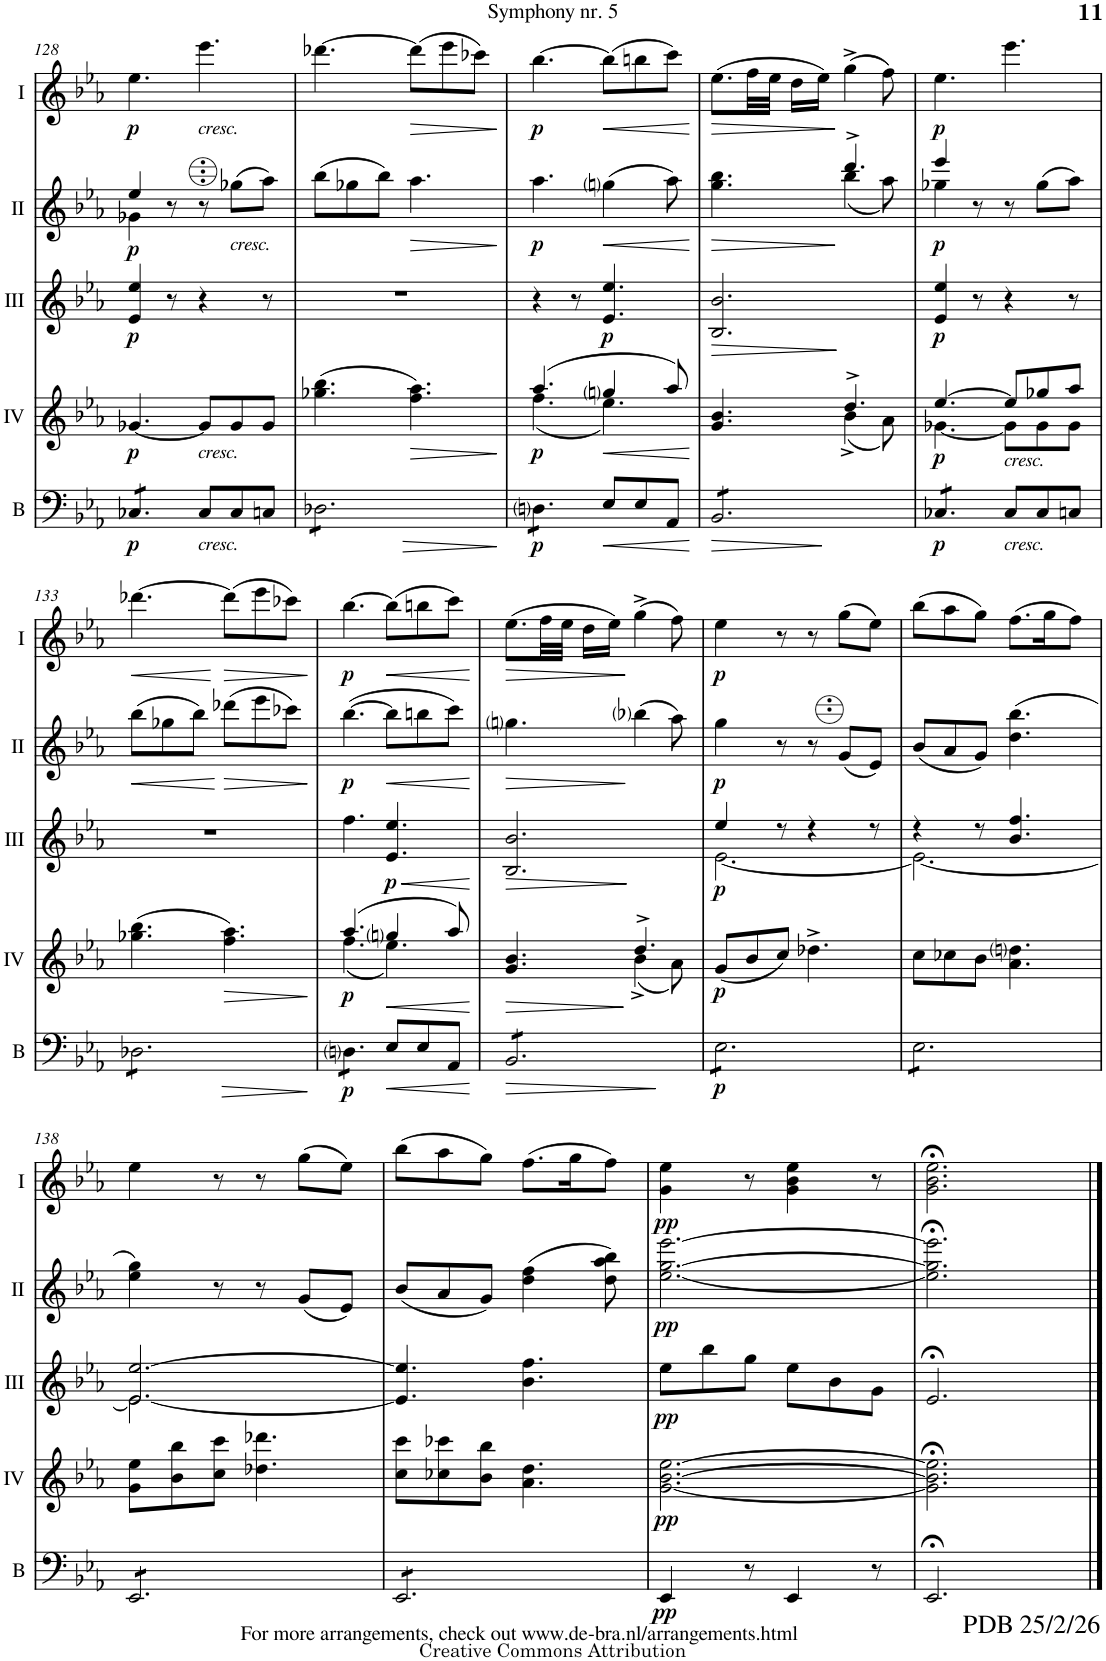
**kern	**dynam	**kern	**dynam	**kern	**dynam	**kern	**dynam	**kern	**dynam
*part5	*part5	*part4	*part4	*part3	*part3	*part2	*part2	*part1	*part1
*staff5	*staff5	*staff4	*staff4	*staff3	*staff3	*staff2	*staff2	*staff1	*staff1
*I"Bass	*	*I"Acc. 4	*	*I"Acc. 3	*	*I"Acc. 2	*	*I"Acc. 1	*
*I'B	*	*	*	*	*	*	*	*	*
!!LO:PB:g=z
*clefF4	*	*clefG2	*	*clefG2	*	*clefG2	*	*clefG2	*
*Trd7c12	*	*Trd7c12	*	*Trd7c12	*	*	*	*	*
*k[b-e-a-]	*	*k[b-e-a-]	*	*k[b-e-a-]	*	*k[b-e-a-]	*	*k[b-e-a-]	*
*M6/8	*	*M6/8	*	*M6/8	*	*M6/8	*	*M6/8	*
=128	=128	=128	=128	=128	=128	=128	=128	=128	=128
*	*	*	*	*	*	*^	*	*	*
!	!LO:DY:b	!	!LO:DY:b	!	!LO:DY:b	!	!	!LO:DY:b	!	!LO:DY:b
*tremolo	*	*	*	*	*	*	*	*	*	*
8C-X/L	p	[4.g-X/	p	4e-/ 4ee-/	p	4ee-/	4g-X\	p	4.e-\	p
8C-X/	.	.	.	.	.	.	.	.	.	.
8C-X/J	.	.	.	8r	.	8r	8ryy	.	.	.
*Xtremolo	*	*	*	*	*	*	*	*	*	*
!	!	!	!	!	!	!	!	!	!LO:TX:b:i:t=cresc.	!
!	!	!LO:TX:b:i:t=cresc.	!	!	!	!	!	!	!	!
!LO:TX:b:i:t=cresc.	!	!	!	!	!	!	!	!	!	!
8C-/L	.	8g-/L]	.	4r	.	8r	4ryy	.	4.ee-\	.
!	!	!	!	!	!	!LO:TX:b:i:t=cresc.	!	!	!	!
8C-/	.	8g-/	.	.	.	(8g-X\L	.	.	.	.
8Cn/J	.	8g-/J	.	8r	.	8a-\J)	8ryy	.	.	.
*	*	*	*	*	*	*v	*v	*	*	*
=129	=129	=129	=129	=129	=129	=129	=129	=129	=129
*tremolo	*	*	*	*	*	*	*	*	*
8D-X\L	.	(4.gg-X\ 4.bb-\	.	2.r	.	(8b-\L	.	[4.dd-X\	.
8D-X\	.	.	.	.	.	8g-X\	.	.	.
8D-X\	.	.	.	.	.	8b-\J)	.	.	.
!	!	!	!LO:HP:b	!	!	!	!LO:HP:b	!	!LO:HP:b
8D-X\	.	4.ff\ 4.aa-\)	>	.	.	4.a-\	>	(8dd-\L]	>
8D-X\	.	.	.	.	.	.	.	8ee-\	.
8D-X\J	.	.	.	.	.	.	.	8cc-X\J)	.
.	.	.	]	.	.	.	]	.	]
=130	=130	=130	=130	=130	=130	=130	=130	=130	=130
!	!LO:HP:b	!	!	!	!	!	!	!	!
*	*	*^	*	*	*	*	*	*	*
!	!LO:DY:n=1:b	!	!	!LO:DY:b	!	!	!	!LO:DY:b	!	!LO:DY:b
8Dni\L	> p	(4.aa-/	(4.ff\	p	4r	.	4.a-\	p	[4.b-\	p
8Dni\	.	.	.	.	.	.	.	.	.	.
8Dni\J	.	.	.	.	8r	.	.	.	.	.
*Xtremolo	*	*	*	*	*	*	*	*	*	*
!	!LO:HP:b	!	!	!LO:HP:b	!	!LO:DY:b	!	!LO:HP:b	!	!LO:HP:b
8E-/L	<	4ggni/	4.ee-\)	<	4.e-/ 4.ee-/	p	(4gni\	<	(8b-\L]	<
8E-/	.	.	.	.	.	.	.	.	8bn\	.
8AA-/J	.	8aa-/)	.	.	.	.	8a-\)	.	8cc\J)	.
*	*	*v	*v	*	*	*	*	*	*	*
.	]	.	[	.	.	.	[	.	[
=131	=131	=131	=131	=131	=131	=131	=131	=131	=131
!	!LO:HP:b	!	!	!	!LO:HP:b	!	!LO:HP:b	!	!LO:HP:b
*	*	*^	*	*	*	*^	*	*	*
*tremolo	*	*	*	*	*	*	*	*	*	*	*
8BB-/L	>	4.g/ 4.b-/	4.ryy	.	2.B-/ 2.b-/	>	4.g\ 4.b-\	4.ryy	>	(8.e-\L	>
8BB-/	.	.	.	.	.	.	.	.	.	.	.
.	.	.	.	.	.	.	.	.	.	32f\LL	.
.	.	.	.	.	.	.	.	.	.	32e-\JJJ	.
8BB-/	.	.	.	.	.	.	.	.	.	16d\LL	.
.	.	.	.	.	.	.	.	.	.	16e-\JJ)	.
8BB-/	.	4.dd^/	(4b-^\	.	.	.	4.dd^/	(4b-\	]	(4g^\	]
8BB-/	.	.	.	.	.	.	.	.	.	.	.
8BB-/J	.	.	8a-\)	.	.	.	.	8a-\)	.	8f\)	.
*	*	*v	*v	*	*	*	*v	*v	*	*	*
.	[	.	.	.	]	.	.	.	.
=132	=132	=132	=132	=132	=132	=132	=132	=132	=132
*	*	*^	*	*	*	*^	*	*	*
!	!LO:DY:b	!	!	!LO:DY:b	!	!LO:DY:b	!	!	!LO:DY:b	!	!LO:DY:b
8C-X/L	p	[4.ee-/	[4.g-X\	p	4e-/ 4ee-/	p	4ee-/	4g-X\	p	4.e-\	p
8C-X/	.	.	.	.	.	.	.	.	.	.	.
8C-X/J	.	.	.	.	8r	.	8r	2ryy	.	.	.
*Xtremolo	*	*	*	*	*	*	*	*	*	*	*
!	!	!LO:TX:b:i:t=cresc.	!	!	!	!	!	!	!	!	!
!LO:TX:b:i:t=cresc.	!	!	!	!	!	!	!	!	!	!	!
8C-/L	.	8ee-/L]	8g-\L]	.	4r	.	8r	.	.	4.ee-\	.
8C-/	.	8gg-X/	8g-\	.	.	.	(8g-\L	.	.	.	.
8Cn/J	.	8aa-/J	8g-\J	.	8r	.	8a-\J)	.	.	.	.
*	*	*	*	*	*	*	*v	*v	*	*	*
!!LO:LB:g=z
=133	=133	=133	=133	=133	=133	=133	=133	=133	=133	=133
!	!	!	!	!	!	!	!	!LO:HP:b	!	!LO:HP:b
*	*	*v	*v	*	*	*	*	*	*	*
*tremolo	*	*	*	*	*	*	*	*	*
8D-X\L	.	(4.gg-X\ 4.bb-\	.	2.r	.	(8b-\L	<	[4.dd-X\	<
8D-X\	.	.	.	.	.	8g-X\	.	.	.
8D-X\	.	.	.	.	.	8b-\J)	.	.	.
!	!	!	!LO:HP:b	!	!	!	!LO:HP:n=1:b	!	!LO:HP:n=1:b
8D-X\	.	4.ff\ 4.aa-\)	>	.	.	(8dd-X\L	[ >	(8dd-\L]	[ >
8D-X\	.	.	.	.	.	8ee-\	.	8ee-\	.
8D-X\J	.	.	.	.	.	8cc-X\J)	.	8cc-X\J)	.
.	]	.	]	.	.	.	]	.	]
=134	=134	=134	=134	=134	=134	=134	=134	=134	=134
!	!LO:HP:b	!	!	!	!	!	!	!	!
*	*	*^	*	*	*	*	*	*	*
!	!LO:DY:n=1:b	!	!	!LO:DY:b	!	!	!	!LO:DY:b	!	!LO:DY:b
8Dni\L	> p	(4.aa-/	(4.ff\	p	4.ff\	.	([4.b-\	p	[4.b-\	p
8Dni\	.	.	.	.	.	.	.	.	.	.
8Dni\J	.	.	.	.	.	.	.	.	.	.
*Xtremolo	*	*	*	*	*	*	*	*	*	*
!	!LO:HP:b	!	!	!LO:HP:b	!	!LO:HP:b	!	!LO:HP:b	!	!LO:HP:b
!	!	!	!	!	!	!LO:DY:n=1:b	!	!	!	!
8E-/L	<	4ggni/	4.ee-\)	<	4.e-/ 4.ee-/	< p	8b-\L]	<	(8b-\L]	<
8E-/	.	.	.	.	.	.	8bn\	.	8bn\	.
8AA-/J	.	8aa-/)	.	.	.	.	8cc\J)	.	8cc\J)	.
*	*	*v	*v	*	*	*	*	*	*	*
.	]	.	[	.	[	.	[	.	[
=135	=135	=135	=135	=135	=135	=135	=135	=135	=135
!	!	!	!LO:HP:b	!	!LO:HP:b	!	!LO:HP:b	!	!LO:HP:b
*	*	*^	*	*	*	*	*	*	*
*tremolo	*	*	*	*	*	*	*	*	*	*
8BB-/L	.	4.g/ 4.b-/	4.ryy	>	2.B-/ 2.b-/	>	4.gni\	>	(8.e-\L	>
8BB-/	.	.	.	.	.	.	.	.	.	.
.	.	.	.	.	.	.	.	.	32f\LL	.
.	.	.	.	.	.	.	.	.	32e-\JJJ	.
8BB-/	.	.	.	.	.	.	.	.	16d\LL	.
.	.	.	.	.	.	.	.	.	16e-\JJ)	.
8BB-/	.	4.dd^/	(4b-^\	]	.	.	(4b-i\	]	(4g^\	]
8BB-/	.	.	.	.	.	.	.	.	.	.
8BB-/J	.	.	8a-\)	.	.	.	8a-\)	.	8f\)	.
*	*	*v	*v	*	*	*	*	*	*	*
.	[	.	.	.	]	.	.	.	.
=136	=136	=136	=136	=136	=136	=136	=136	=136	=136
*	*	*	*	*^	*	*	*	*	*
!	!LO:DY:b	!	!LO:DY:b	!	!	!LO:DY:b	!	!LO:DY:b	!	!LO:DY:b
8E-\L	p	(8g/L	p	4ee-/	[2.e-\	p	4g\	p	4e-\	p
8E-\	.	8b-/	.	.	.	.	.	.	.	.
8E-\	.	8cc/J)	.	8r	.	.	8r	.	8r	.
8E-\	.	4.dd-X^\	.	4r	.	.	8r	.	8r	.
8E-\	.	.	.	.	.	.	(8g/L	.	(8g\L	.
8E-\J	.	.	.	8r	.	.	8e-/J)	.	8e-\J)	.
=137	=137	=137	=137	=137	=137	=137	=137	=137	=137	=137
8E-\L	.	8cc\L	.	4r	2.e-\_	.	(8b-/L	.	(8b-\L	.
8E-\	.	8cc-X\	.	.	.	.	8a-/	.	8a-\	.
8E-\	.	8b-\J	.	8r	.	.	8g/J)	.	8g\J)	.
8E-\	.	4.a-\ 4.ddni\	.	4.b-/ 4.ff/	.	.	(4.dd\ 4.bb-\	.	(8.f\L	.
8E-\	.	.	.	.	.	.	.	.	.	.
.	.	.	.	.	.	.	.	.	16g\K	.
8E-\J	.	.	.	.	.	.	.	.	8f\J)	.
!!LO:LB:g=z
=138	=138	=138	=138	=138	=138	=138	=138	=138	=138	=138
8EE-/L	.	8g\ 8ee-\L	.	[<2.e-/ [2.ee-/	2.e-\]	.	4ee-\ 4gg\)	.	4e-\	.
8EE-/	.	8b-\ 8bb-\	.	.	.	.	.	.	.	.
8EE-/	.	8cc\ 8ccc\J	.	.	.	.	8r	.	8r	.
8EE-/	.	4.dd-X\ 4.ddd-X\	.	.	.	.	8r	.	8r	.
8EE-/	.	.	.	.	.	.	(8g/L	.	(8g\L	.
8EE-/J	.	.	.	.	.	.	8e-/J)	.	8e-\J)	.
*	*	*	*	*v	*v	*	*	*	*	*
=139	=139	=139	=139	=139	=139	=139	=139	=139	=139
8EE-/L	.	8cc\ 8ccc\L	.	4.e-/] 4.ee-/]	.	(8b-/L	.	(8b-\L	.
8EE-/	.	8cc-X\ 8ccc-X\	.	.	.	8a-/	.	8a-\	.
8EE-/	.	8b-\ 8bb-\J	.	.	.	8g/J)	.	8g\J)	.
8EE-/	.	4.a-\ 4.dd\	.	4.b-\ 4.ff\	.	(4dd\ 4ff\	.	(8.f\L	.
8EE-/	.	.	.	.	.	.	.	.	.
.	.	.	.	.	.	.	.	16g\K	.
8EE-/J	.	.	.	.	.	8dd\ 8aa-\ 8bb-\)	.	8f\J)	.
*Xtremolo	*	*	*	*	*	*	*	*	*
=140	=140	=140	=140	=140	=140	=140	=140	=140	=140
!	!LO:DY:b	!	!LO:DY:b	!	!LO:DY:b	!	!LO:DY:b	!	!LO:DY:b
4EE-/	pp	[2.g\ [2.b-\ [2.ee-\	pp	8ee-\L	pp	[2.ee-\ [2.gg\ [2.eee-\	pp	4G\ 4e-\	pp
.	.	.	.	8bb-\	.	.	.	.	.
8r	.	.	.	8gg\J	.	.	.	8r	.
4EE-/	.	.	.	8ee-\L	.	.	.	4G\ 4B-\ 4e-\	.
.	.	.	.	8b-\	.	.	.	.	.
8r	.	.	.	8g\J	.	.	.	8r	.
=141	=141	=141	=141	=141	=141	=141	=141	=141	=141
!	!	!	!	!	!	!	!	!LO:TX:b:t=PDB 25/2/26	!
!	!	!	!	!	!	!	!	!LO:TX:b:t=For more arrangements, check out www.de-bra.nl/arrangements.html	!
2.EE-;</	.	2.g\];< 2.b-\];< 2.ee-\];<	.	2.e-;</	.	2.ee-\];< 2.gg\];< 2.eee-\];<	.	2.G\;< 2.B-\;< 2.e-\;<	.
==	==	==	==	==	==	==	==	==	==
*-	*-	*-	*-	*-	*-	*-	*-	*-	*-
